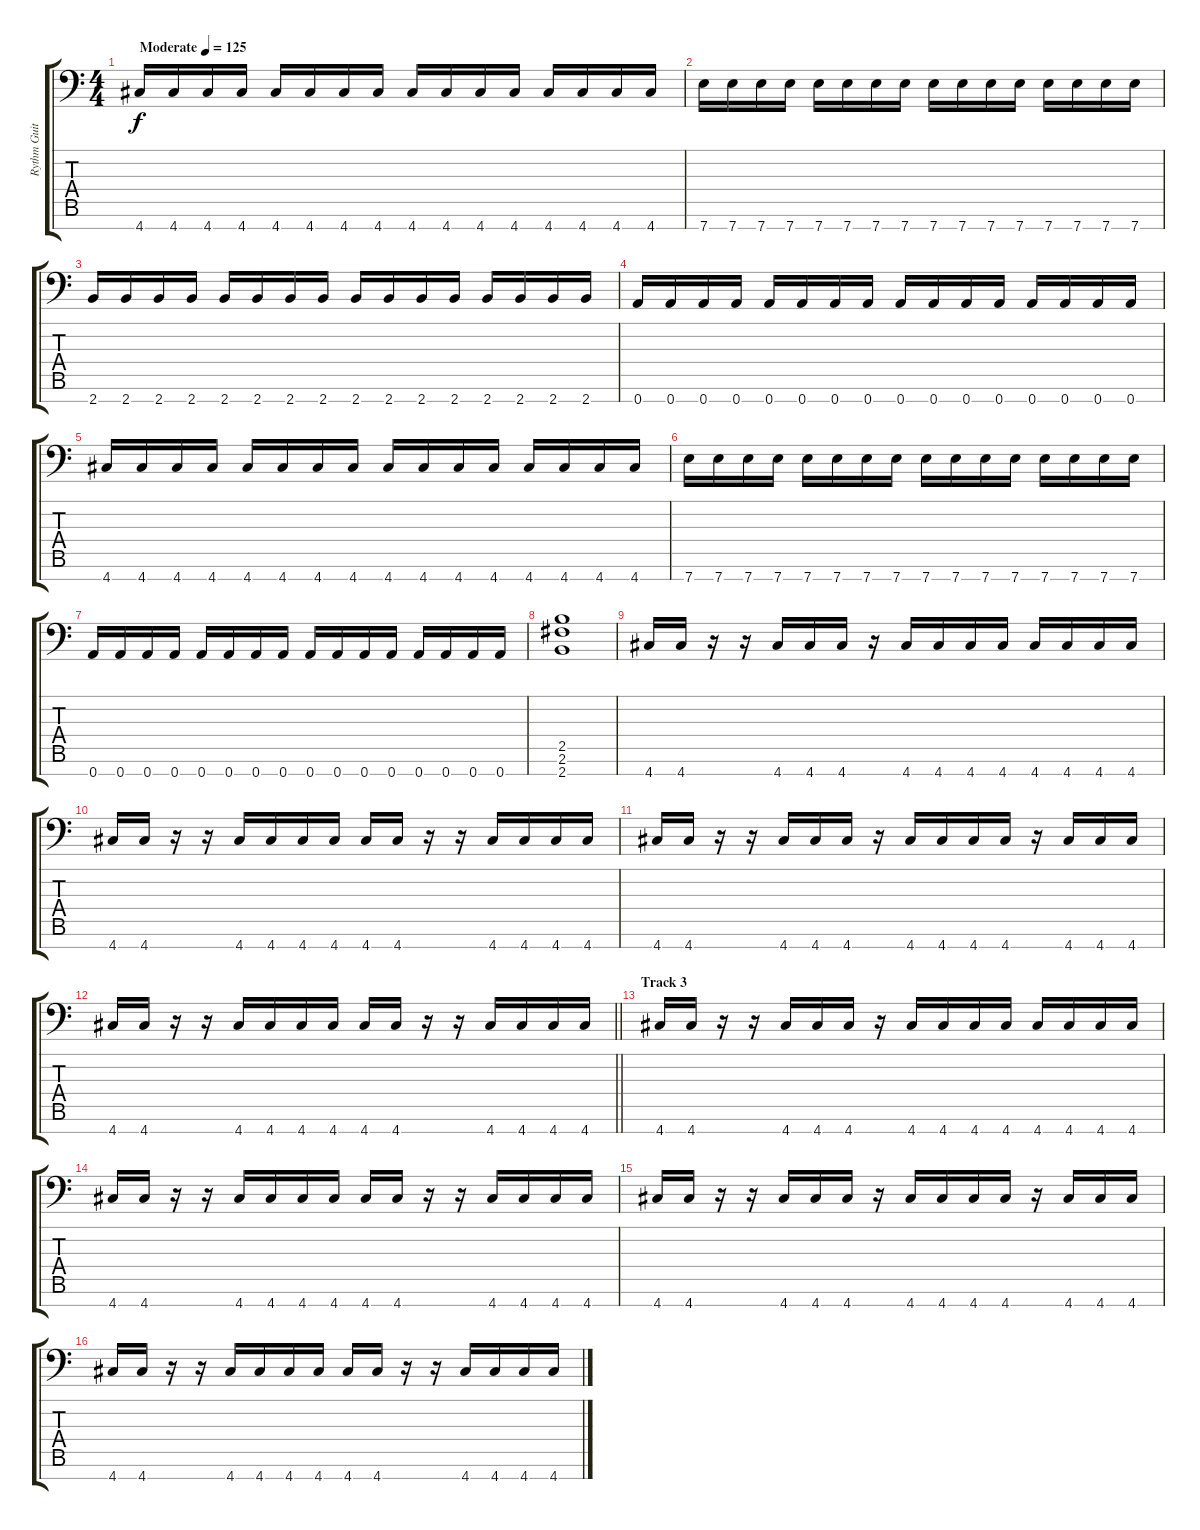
\track ("Rythm Guitar-Distortion Guitar" "Rythm Guit") {instrument distortionguitar}
\staff {score tabs}
\tuning (E4 B3 G3 D3 A2 E2 A1) {hide}
\ts (4 4)
\tempo (125 "Moderate")
\clef f4
\ks c
4.7.16{dy f instrument distortionguitar} 4.7.16 4.7.16 4.7.16 4.7.16 4.7.16 4.7.16 4.7.16 4.7.16 4.7.16 4.7.16 4.7.16 4.7.16 4.7.16 4.7.16 4.7.16 |
7.7.16 7.7.16 7.7.16 7.7.16 7.7.16 7.7.16 7.7.16 7.7.16 7.7.16 7.7.16 7.7.16 7.7.16 7.7.16 7.7.16 7.7.16 7.7.16 |
2.7.16 2.7.16 2.7.16 2.7.16 2.7.16 2.7.16 2.7.16 2.7.16 2.7.16 2.7.16 2.7.16 2.7.16 2.7.16 2.7.16 2.7.16 2.7.16 |
0.7.16 0.7.16 0.7.16 0.7.16 0.7.16 0.7.16 0.7.16 0.7.16 0.7.16 0.7.16 0.7.16 0.7.16 0.7.16 0.7.16 0.7.16 0.7.16 |
4.7.16 4.7.16 4.7.16 4.7.16 4.7.16 4.7.16 4.7.16 4.7.16 4.7.16 4.7.16 4.7.16 4.7.16 4.7.16 4.7.16 4.7.16 4.7.16 |
7.7.16 7.7.16 7.7.16 7.7.16 7.7.16 7.7.16 7.7.16 7.7.16 7.7.16 7.7.16 7.7.16 7.7.16 7.7.16 7.7.16 7.7.16 7.7.16 |
0.7.16 0.7.16 0.7.16 0.7.16 0.7.16 0.7.16 0.7.16 0.7.16 0.7.16 0.7.16 0.7.16 0.7.16 0.7.16 0.7.16 0.7.16 0.7.16 |
(2.5 2.6 2.7).1 |
4.7.16 4.7.16 r.16 r.16 4.7.16 4.7.16 4.7.16 r.16 4.7.16 4.7.16 4.7.16 4.7.16 4.7.16 4.7.16 4.7.16 4.7.16 |
4.7.16 4.7.16 r.16 r.16 4.7.16 4.7.16 4.7.16 4.7.16 4.7.16 4.7.16 r.16 r.16 4.7.16 4.7.16 4.7.16 4.7.16 |
4.7.16 4.7.16 r.16 r.16 4.7.16 4.7.16 4.7.16 r.16 4.7.16 4.7.16 4.7.16 4.7.16 r.16 4.7.16 4.7.16 4.7.16 |
\barLineRight lightlight
4.7.16 4.7.16 r.16 r.16 4.7.16 4.7.16 4.7.16 4.7.16 4.7.16 4.7.16 r.16 r.16 4.7.16 4.7.16 4.7.16 4.7.16 |
\section ("" "Track 3")
4.7.16 4.7.16 r.16 r.16 4.7.16 4.7.16 4.7.16 r.16 4.7.16 4.7.16 4.7.16 4.7.16 4.7.16 4.7.16 4.7.16 4.7.16 |
4.7.16 4.7.16 r.16 r.16 4.7.16 4.7.16 4.7.16 4.7.16 4.7.16 4.7.16 r.16 r.16 4.7.16 4.7.16 4.7.16 4.7.16 |
4.7.16 4.7.16 r.16 r.16 4.7.16 4.7.16 4.7.16 r.16 4.7.16 4.7.16 4.7.16 4.7.16 r.16 4.7.16 4.7.16 4.7.16 |
4.7.16 4.7.16 r.16 r.16 4.7.16 4.7.16 4.7.16 4.7.16 4.7.16 4.7.16 r.16 r.16 4.7.16 4.7.16 4.7.16 4.7.16
